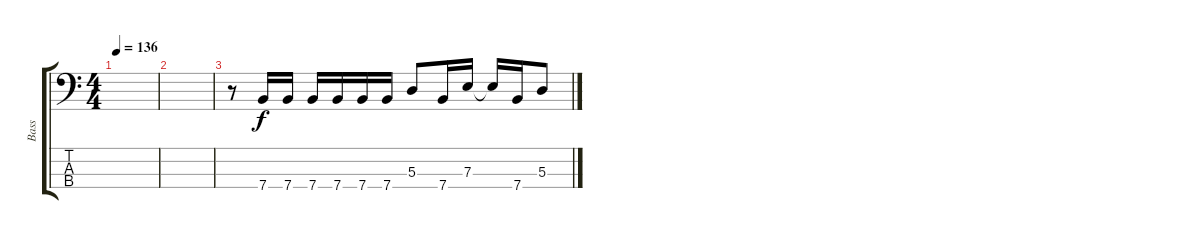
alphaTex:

\track ("Bass" "Bass") {instrument electricbassfinger}
\staff {score tabs}
\tuning (G2 D2 A1 E1) {hide}
\ts (4 4)
\tempo 136
\clef f4
\ks c
|
|
r.8 7.4.16 7.4.16 7.4.16 7.4.16 7.4.16 7.4.16 5.3.8 7.4.16 7.3.16 7.3{t}.16 7.4.16 5.3.8
